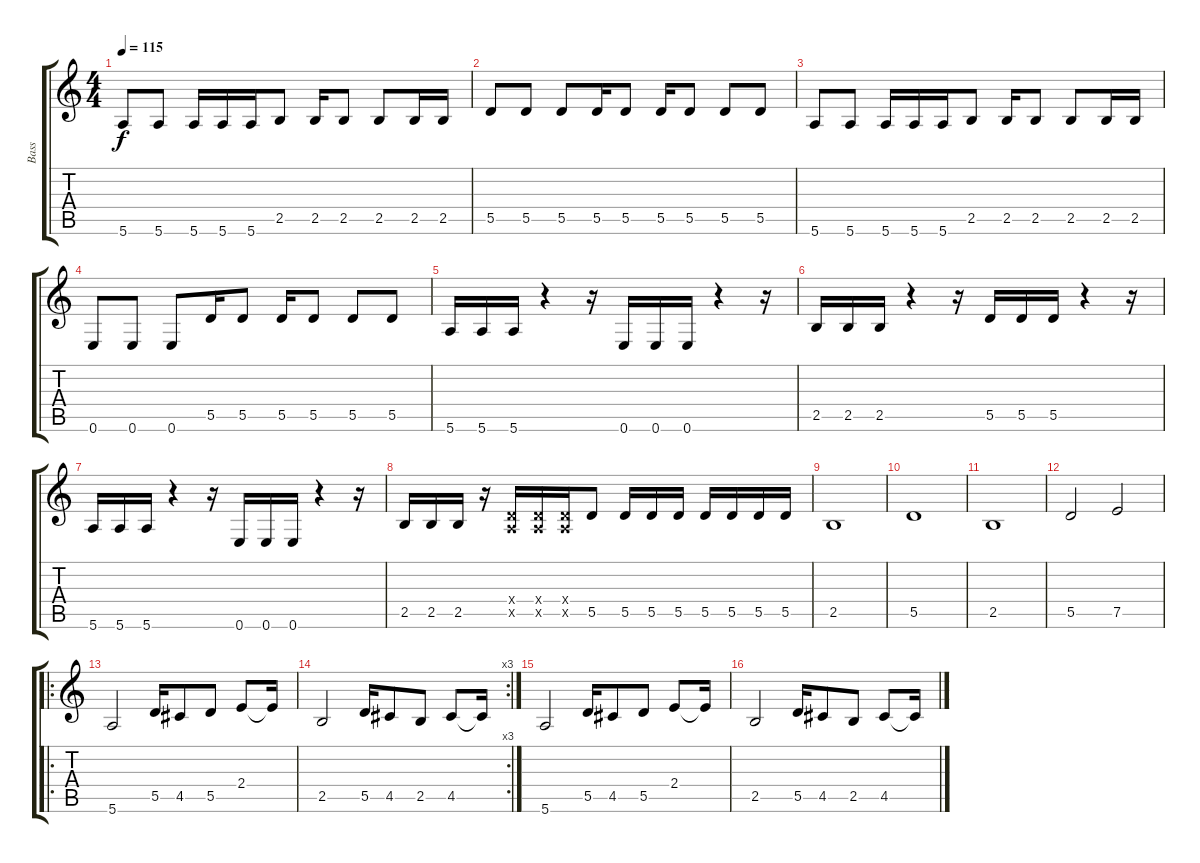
\track ("Bass" "Bass") {instrument acousticbass}
\staff {score tabs}
\tuning (E4 B3 G3 D3 A2 E2) {hide}
\ts (4 4)
\tempo 115
\clef g2
\ks c
5.6.8{dy f} 5.6.8 5.6.16 5.6.16 5.6.16 2.5.8 2.5.16 2.5.8 2.5.8 2.5.16 2.5.16 |
5.5.8 5.5.8 5.5.8 5.5.16 5.5.8 5.5.16 5.5.8 5.5.8 5.5.8 |
5.6.8 5.6.8 5.6.16 5.6.16 5.6.16 2.5.8 2.5.16 2.5.8 2.5.8 2.5.16 2.5.16 |
0.6.8 0.6.8 0.6.8 5.5.16 5.5.8 5.5.16 5.5.8 5.5.8 5.5.8 |
5.6.16 5.6.16 5.6.16 r.4 r.16 0.6.16 0.6.16 0.6.16 r.4 r.16 |
2.5.16 2.5.16 2.5.16 r.4 r.16 5.5.16 5.5.16 5.5.16 r.4 r.16 |
5.6.16 5.6.16 5.6.16 r.4 r.16 0.6.16 0.6.16 0.6.16 r.4 r.16 |
2.5.16 2.5.16 2.5.16 r.16 (0.4{x} 0.5{x}).16 (0.4{x} 0.5{x}).16 (0.4{x} 0.5{x}).16 5.5.8 5.5.16 5.5.16 5.5.16 5.5.16 5.5.16 5.5.16 5.5.16 |
2.5.1 |
5.5.1 |
2.5.1 |
5.5.2 7.5.2 |
\ro
5.6.2 5.5.16 4.5.8 5.5.8 2.4.8 2.4{t}.16 |
\rc 3
2.5.2 5.5.16 4.5.8 2.5.8 4.5.8 4.5{t}.16 |
5.6.2 5.5.16 4.5.8 5.5.8 2.4.8 2.4{t}.16 |
2.5.2 5.5.16 4.5.8 2.5.8 4.5.8 4.5{t}.16
